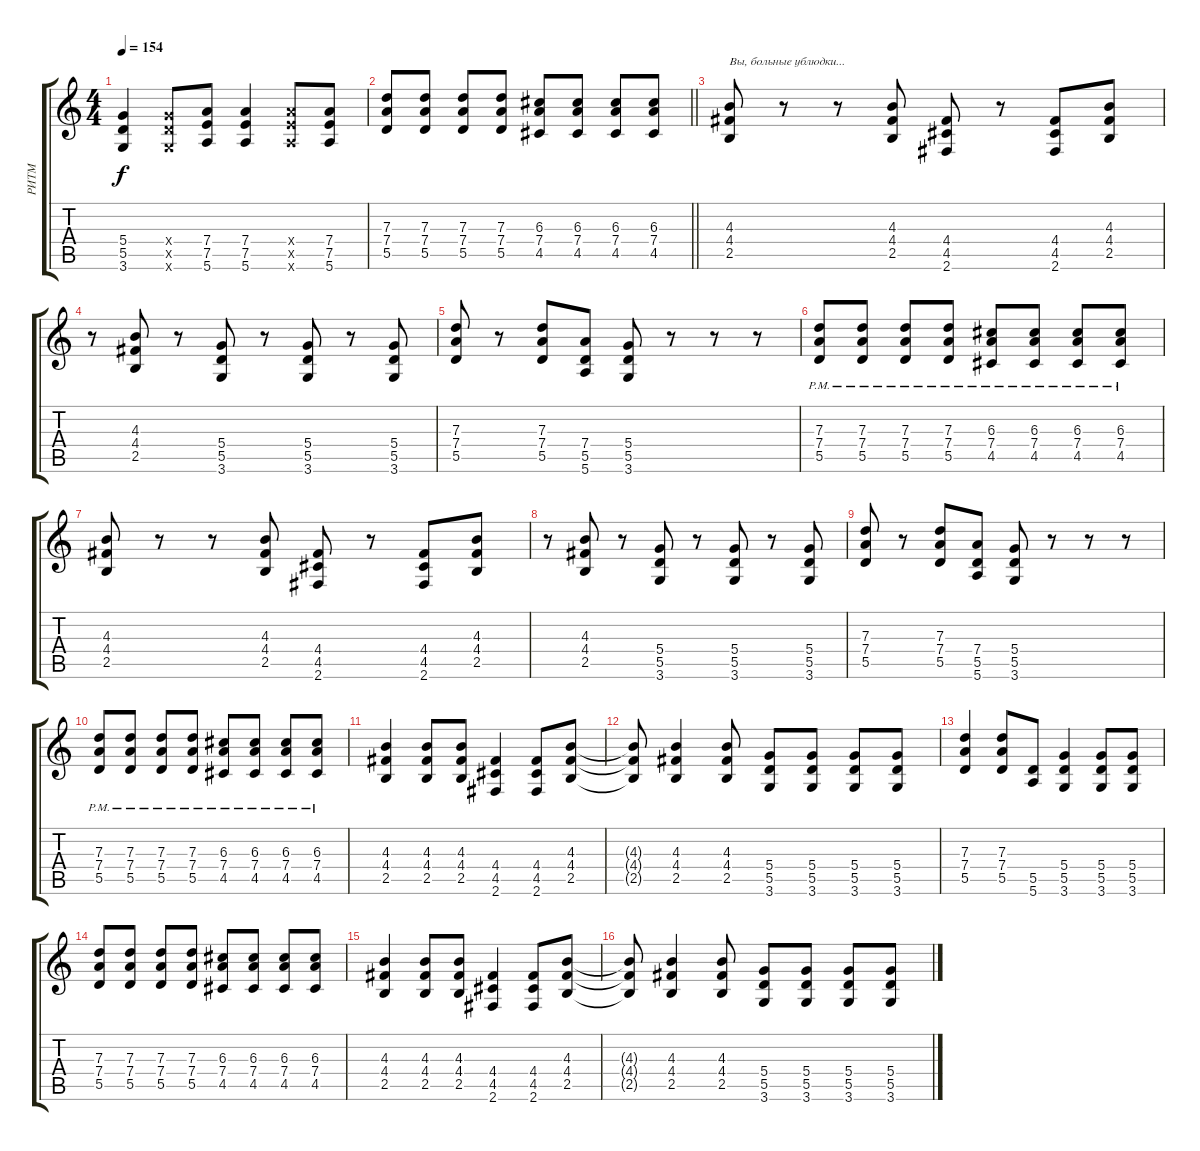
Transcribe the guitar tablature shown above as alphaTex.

\track ("РИТМ" "РИТМ") {instrument distortionguitar}
\staff {score tabs}
\tuning (E4 B3 G3 D3 A2 E2) {hide}
\ts (4 4)
\tempo 154
\clef g2
\ks c
(5.4 5.5 3.6).4{dy f} (5.4{x} 5.5{x} 3.6{x}).8 (7.4 7.5 5.6).8 (7.4 7.5 5.6).4 (7.4{x} 7.5{x} 5.6{x}).8 (7.4 7.5 5.6).8 |
\barLineRight lightlight
(7.3 7.4 5.5).8 (7.3 7.4 5.5).8 (7.3 7.4 5.5).8 (7.3 7.4 5.5).8 (6.3 7.4 4.5).8 (6.3 7.4 4.5).8 (6.3 7.4 4.5).8 (6.3 7.4 4.5).8 |
(4.3 4.4 2.5).8{txt "Вы, больные ублюдки..."} r.8 r.8 (4.3 4.4 2.5).8 (4.4 4.5 2.6).8 r.8 (4.4 4.5 2.6).8 (4.3 4.4 2.5).8 |
r.8 (4.3 4.4 2.5).8 r.8 (5.4 5.5 3.6).8 r.8 (5.4 5.5 3.6).8 r.8 (5.4 5.5 3.6).8 |
(7.3 7.4 5.5).8 r.8 (7.3 7.4 5.5).8 (7.4 5.5 5.6).8 (5.4 5.5 3.6).8 r.8 r.8 r.8 |
(7.3{pm} 7.4{pm} 5.5{pm}).8 (7.3{pm} 7.4{pm} 5.5{pm}).8 (7.3{pm} 7.4{pm} 5.5{pm}).8 (7.3{pm} 7.4{pm} 5.5{pm}).8 (6.3{pm} 7.4{pm} 4.5{pm}).8 (6.3{pm} 7.4{pm} 4.5{pm}).8 (6.3{pm} 7.4{pm} 4.5{pm}).8 (6.3{pm} 7.4{pm} 4.5{pm}).8 |
(4.3 4.4 2.5).8 r.8 r.8 (4.3 4.4 2.5).8 (4.4 4.5 2.6).8 r.8 (4.4 4.5 2.6).8 (4.3 4.4 2.5).8 |
r.8 (4.3 4.4 2.5).8 r.8 (5.4 5.5 3.6).8 r.8 (5.4 5.5 3.6).8 r.8 (5.4 5.5 3.6).8 |
(7.3 7.4 5.5).8 r.8 (7.3 7.4 5.5).8 (7.4 5.5 5.6).8 (5.4 5.5 3.6).8 r.8 r.8 r.8 |
(7.3{pm} 7.4{pm} 5.5{pm}).8 (7.3{pm} 7.4{pm} 5.5{pm}).8 (7.3{pm} 7.4{pm} 5.5{pm}).8 (7.3{pm} 7.4{pm} 5.5{pm}).8 (6.3{pm} 7.4{pm} 4.5{pm}).8 (6.3{pm} 7.4 4.5{pm}).8 (6.3{pm} 7.4{pm} 4.5{pm}).8 (6.3{pm} 7.4{pm} 4.5{pm}).8 |
(4.3 4.4 2.5).4 (4.3 4.4 2.5).8 (4.3 4.4 2.5).8 (4.4 4.5 2.6).4 (4.4 4.5 2.6).8 (4.3 4.4 2.5).8 |
(4.3{t} 4.4{t} 2.5{t}).8 (4.3 4.4 2.5).4 (4.3 4.4 2.5).8 (5.4 5.5 3.6).8 (5.4 5.5 3.6).8 (5.4 5.5 3.6).8 (5.4 5.5 3.6).8 |
(7.3 7.4 5.5).4 (7.3 7.4 5.5).8 (5.5 5.6).8 (5.4 5.5 3.6).4 (5.4 5.5 3.6).8 (5.4 5.5 3.6).8 |
(7.3 7.4 5.5).8 (7.3 7.4 5.5).8 (7.3 7.4 5.5).8 (7.3 7.4 5.5).8 (6.3 7.4 4.5).8 (6.3 7.4 4.5).8 (6.3 7.4 4.5).8 (6.3 7.4 4.5).8 |
(4.3 4.4 2.5).4 (4.3 4.4 2.5).8 (4.3 4.4 2.5).8 (4.4 4.5 2.6).4 (4.4 4.5 2.6).8 (4.3 4.4 2.5).8 |
(4.3{t} 4.4{t} 2.5{t}).8 (4.3 4.4 2.5).4 (4.3 4.4 2.5).8 (5.4 5.5 3.6).8 (5.4 5.5 3.6).8 (5.4 5.5 3.6).8 (5.4 5.5 3.6).8
